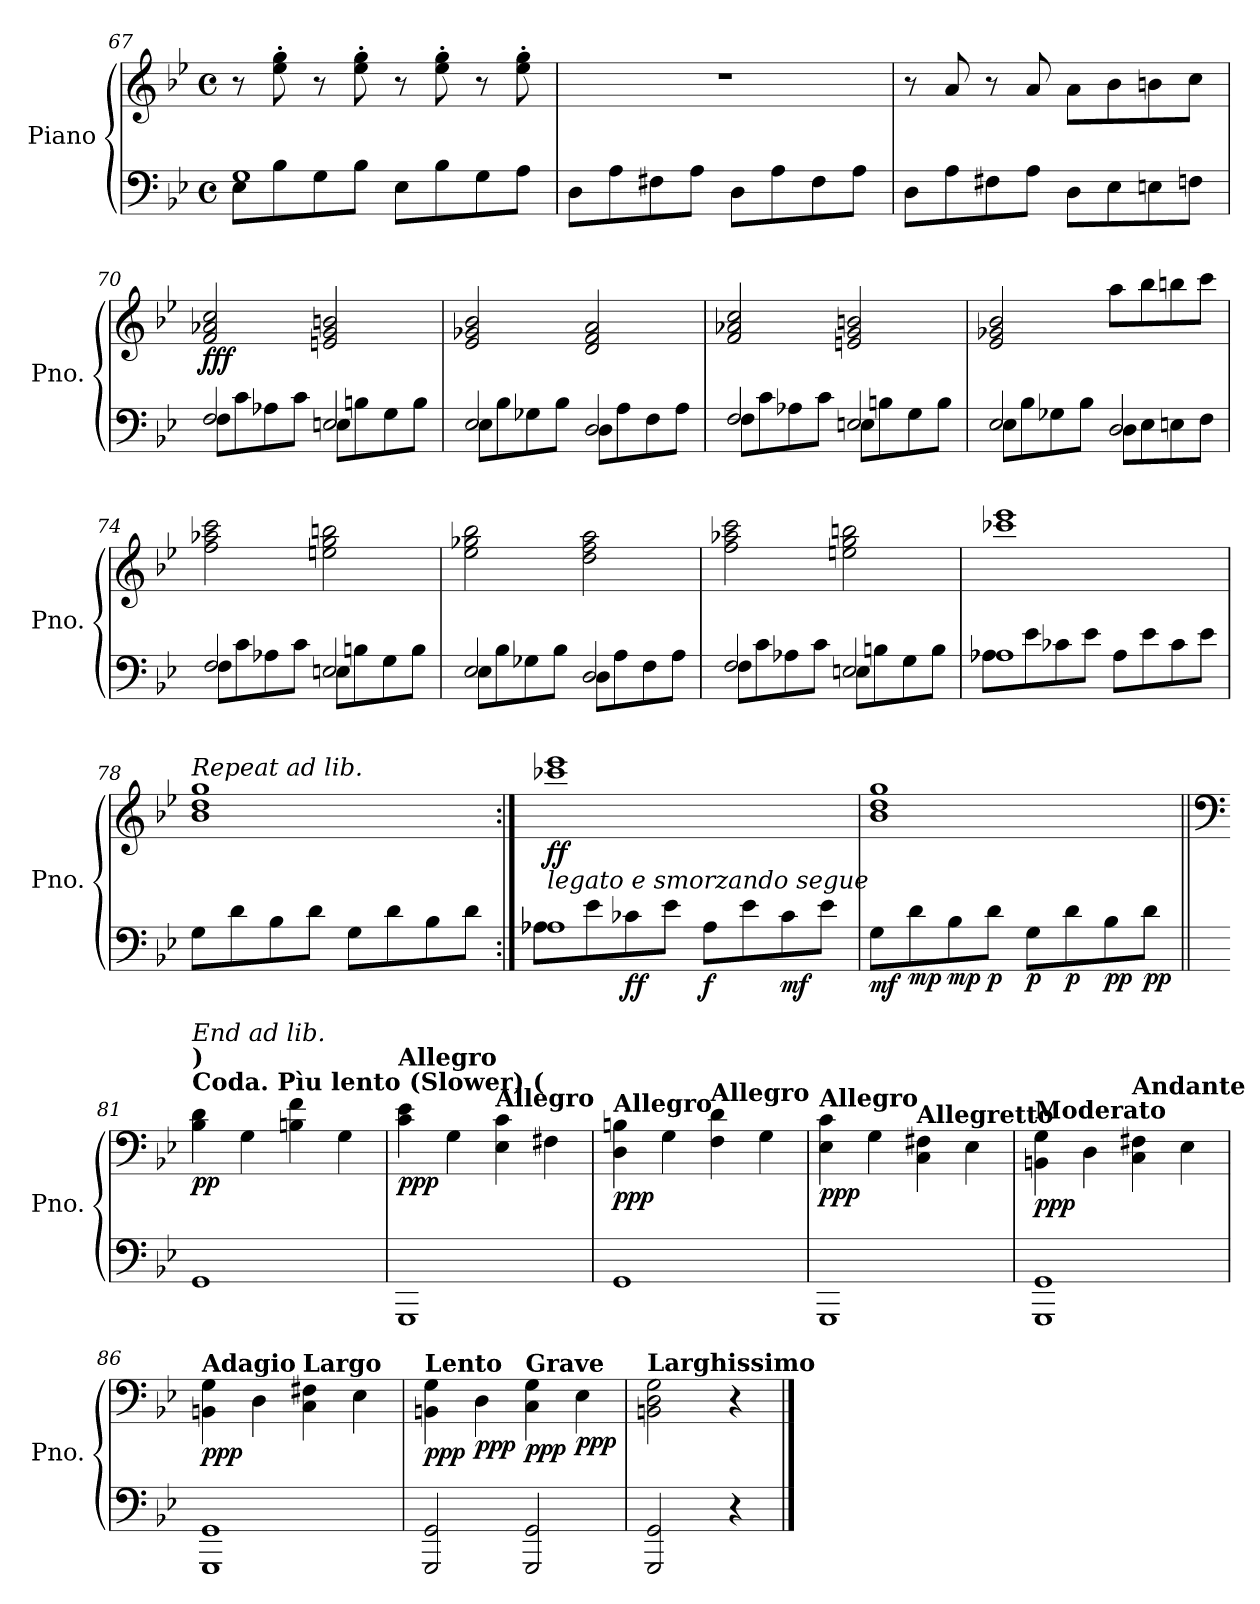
**kern	**kern	**dynam
*part1	*part1	*part1
*staff2	*staff1	*staff1/2
*I"Piano	*	*
*I'Pno.	*	*
!!LO:LB:g=z
*clefF4	*clefG2	*
*k[b-e-]	*k[b-e-]	*
*M4/4	*M4/4	*
*met(c)	*met(c)	*
=67	=67	=67
*^	*	*
1G	8E-\L	8r	.
.	8B-\	8ee-\' 8gg\'	.
.	8G\	8r	.
.	8B-\J	8ee-\' 8gg\'	.
.	8E-\L	8r	.
.	8B-\	8ee-\' 8gg\'	.
.	8G\	8r	.
.	8A\J	8ee-\' 8gg\'	.
*v	*v	*	*
=68	=68	=68
8D\L	1r	.
8A\	.	.
8F#X\	.	.
8A\J	.	.
8D\L	.	.
8A\	.	.
8F#\	.	.
8A\J	.	.
=69	=69	=69
8D\L	8r	.
8A\	8a/	.
8F#X\	8r	.
8A\J	8a/	.
8D\L	8a\L	.
8E-\	8b-\	.
8En\	8bn\	.
8Fn\J	8cc\J	.
=70	=70	=70
*^	*	*
!	!	!	!LO:DY:b
2F/	8F\L	2f/ 2a-X/ 2cc/	fff
.	8c\	.	.
.	8A-X\	.	.
.	8c\J	.	.
2En/	8E\L	2en/ 2g/ 2bn/	.
.	8Bn\	.	.
.	8G\	.	.
.	8B\J	.	.
!!LO:LB:g=z
=71	=71	=71	=71
2E-/	8E-\L	2e-/ 2g-X/ 2b-/	.
.	8B-\	.	.
.	8G-X\	.	.
.	8B-\J	.	.
2D/	8D\L	2d/ 2f/ 2a/	.
.	8A\	.	.
.	8F\	.	.
.	8A\J	.	.
=72	=72	=72	=72
2F/	8F\L	2f/ 2a-X/ 2cc/	.
.	8c\	.	.
.	8A-X\	.	.
.	8c\J	.	.
2En/	8E\L	2en/ 2g/ 2bn/	.
.	8Bn\	.	.
.	8G\	.	.
.	8B\J	.	.
=73	=73	=73	=73
2E-/	8E-\L	2e-/ 2g-X/ 2b-/	.
.	8B-\	.	.
.	8G-X\	.	.
.	8B-\J	.	.
2D/	8D\L	8aa\L	.
.	8E-\	8bb-\	.
.	8En\	8bbn\	.
.	8F\J	8ccc\J	.
!!LO:LB:g=z
=74	=74	=74	=74
2F/	8F\L	2ff\ 2aa-X\ 2ccc\	.
.	8c\	.	.
.	8A-X\	.	.
.	8c\J	.	.
2En/	8E\L	2een\ 2gg\ 2bbn\	.
.	8Bn\	.	.
.	8G\	.	.
.	8B\J	.	.
=75	=75	=75	=75
2E-/	8E-\L	2ee-\ 2gg-X\ 2bb-\	.
.	8B-\	.	.
.	8G-X\	.	.
.	8B-\J	.	.
2D/	8D\L	2dd\ 2ff\ 2aa\	.
.	8A\	.	.
.	8F\	.	.
.	8A\J	.	.
=76	=76	=76	=76
2F/	8F\L	2ff\ 2aa-X\ 2ccc\	.
.	8c\	.	.
.	8A-X\	.	.
.	8c\J	.	.
2En/	8E\L	2een\ 2gg\ 2bbn\	.
.	8Bn\	.	.
.	8G\	.	.
.	8B\J	.	.
!!LO:LB:g=z
=77	=77	=77	=77
1A-X	8A-\L	1ccc-X 1eee-	.
.	8e-\	.	.
.	8c-X\	.	.
.	8e-\J	.	.
.	8A-\L	.	.
.	8e-\	.	.
.	8c-\	.	.
.	8e-\J	.	.
=78	=78	=78	=78
!	!	!LO:TX:i:t=Repeat ad lib.	!
*v	*v	*	*
8G\L	1b- 1dd 1gg	.
8d\	.	.
8B-\	.	.
8d\J	.	.
8G\L	.	.
8d\	.	.
8B-\	.	.
8d\J	.	.
=79:|!	=79:|!	=79:|!
*	*MM184	*
*^	*	*
!	!	!LO:TX:b:i:t=legato e smorzando segue	!
!	!	!	!LO:DY:b
1A-X	8A-\L	1ccc-X 1eee-	ff
.	8e-\	.	.
*	*	*MM180	*
!	!	!	!LO:DY:b=2
.	8c-X\	.	ff
.	8e-\J	.	.
*	*	*MM176	*
!	!	!	!LO:DY:b=2
.	8A-\L	.	f
.	8e-\	.	.
*	*	*MM172	*
!	!	!	!LO:DY:b=2
.	8c-\	.	mf
.	8e-\J	.	.
*v	*v	*	*
=80	=80	=80
*	*MM168	*
*^	*	*
!	!	!	!LO:DY:b=2
*v	*v	*	*
8G\L	1b- 1dd 1gg	mf
!	!	!LO:DY:b=2
8d\	.	mp
*	*MM166	*
!	!	!LO:DY:b=2
8B-\	.	mp
!	!	!LO:DY:b=2
8d\J	.	p
*	*MM164	*
!	!	!LO:DY:b=2
8G\L	.	p
!	!	!LO:DY:b=2
8d\	.	p
*	*MM162	*
!	!	!LO:DY:b=2
8B-\	.	pp
!	!	!LO:DY:b=2
8d\J	.	pp
!!LO:PB:g=z
=81||	=81||	=81||
*	*clefF4	*
*	*MM160	*
!	!LO:TX:a:B:t=Coda. Pìu lento (Slower) (	!
!	!LO:TX:a:B:t=)	!
!	!LO:TX:a:i:t=End ad lib.	!
!	!	!LO:DY:b
1GG	4B-\ 4d\	pp
.	4G\	.
.	4Bn\ 4f\	.
.	4G\	.
=82	=82	=82
!	!LO:TX:a:B:t=Allegro	!
!	!	!LO:DY:b
1GGG	4c\ 4e-\	ppp
.	4G\	.
!	!LO:TX:a:B:t=Allegro	!
.	4E-\ 4c\	.
.	4F#X\	.
=83	=83	=83
!	!LO:TX:a:B:t=Allegro	!
!	!	!LO:DY:b
1GG	4D\ 4Bn\	ppp
.	4G\	.
!	!LO:TX:a:B:t=Allegro	!
.	4F\ 4d\	.
.	4G\	.
=84	=84	=84
!	!LO:TX:a:B:t=Allegro	!
!	!	!LO:DY:b
1GGG	4E-\ 4c\	ppp
.	4G\	.
!	!LO:TX:a:B:t=Allegretto	!
.	4C\ 4F#X\	.
.	4E-\	.
=85	=85	=85
!	!LO:TX:a:B:t=Moderato	!
!	!	!LO:DY:b
1GGG 1GG	4BBn\ 4G\	ppp
.	4D\	.
!	!LO:TX:a:B:t=Andante	!
.	4C\ 4F#X\	.
.	4E-\	.
=86	=86	=86
!	!LO:TX:a:B:t=Adagio	!
!	!	!LO:DY:b
1GGG 1GG	4BBn\ 4G\	ppp
.	4D\	.
!	!LO:TX:a:B:t=Largo	!
.	4C\ 4F#X\	.
.	4E-\	.
=87	=87	=87
!	!LO:TX:a:B:t=Lento	!
!	!	!LO:DY:b
2GGG/ 2GG/	4BBn\ 4G\	ppp
!	!	!LO:DY:b
.	4D\	ppp
!	!LO:TX:a:B:t=Grave	!
!	!	!LO:DY:b
2GGG/ 2GG/	4C\ 4G\	ppp
!	!	!LO:DY:b
.	4E-\	ppp
=88	=88	=88
!	!LO:TX:a:B:t=Larghissimo	!
!	!	!LO:DY:b
2GGG/ 2GG/	2BBn\ 2D\ 2G\	other-dynamics
4r	4r	.
==	==	==
*-	*-	*-
